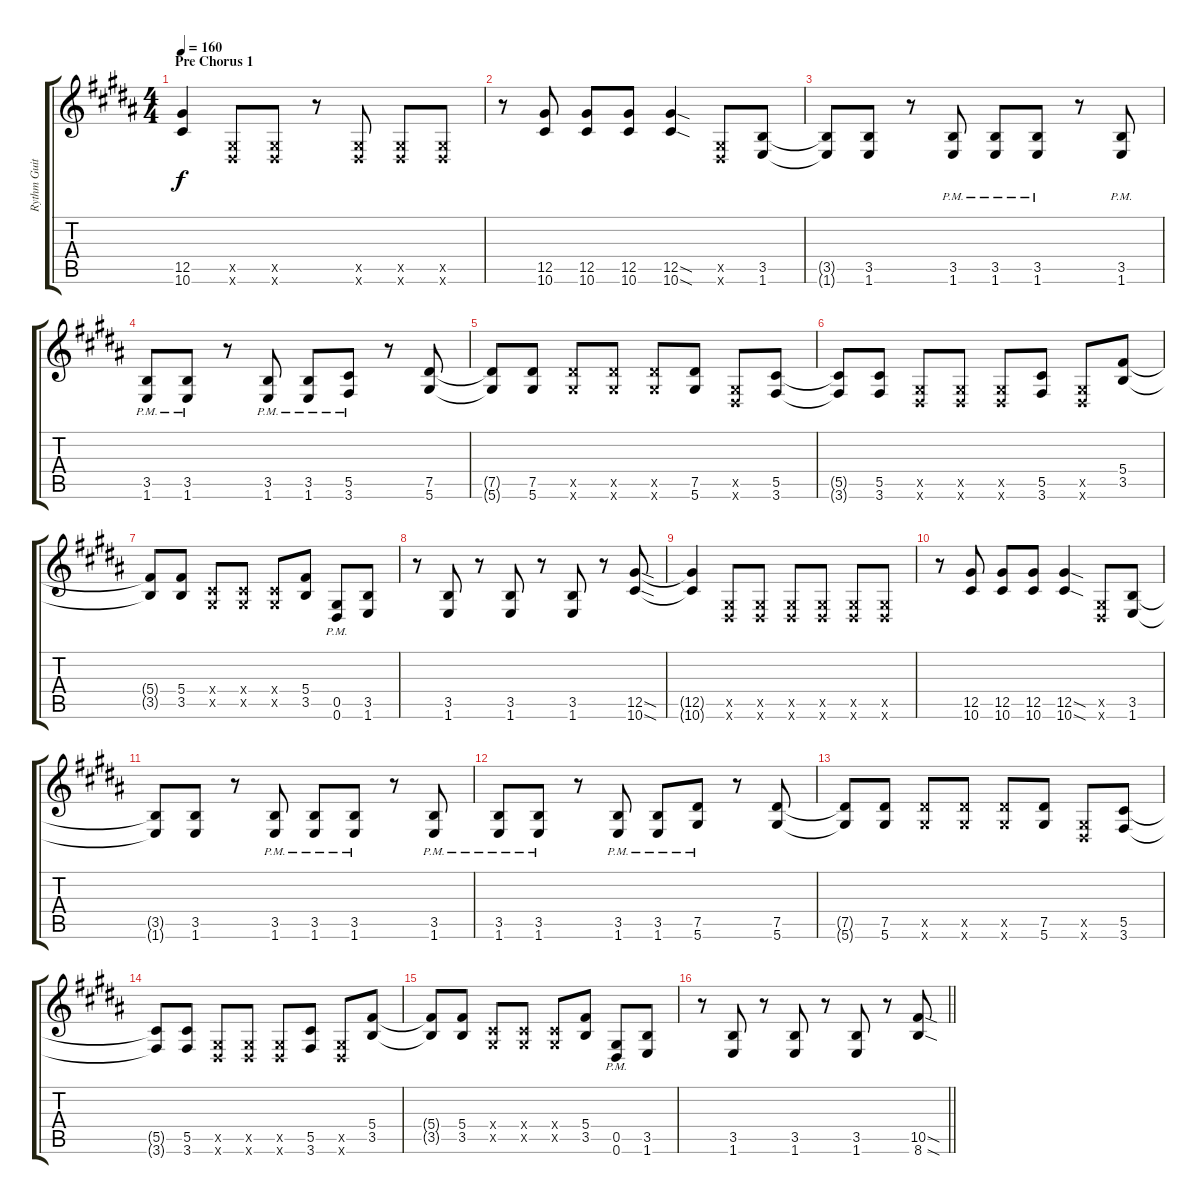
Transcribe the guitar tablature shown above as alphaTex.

\track ("Rythm Guitar" "Rythm Guit") {instrument overdrivenguitar}
\staff {score tabs}
\tuning (Eb4 Bb3 Gb3 Db3 Ab2 Eb2) {hide}
\ts (4 4)
\section ("" "Pre Chorus 1")
\tempo 160
\clef g2
\ks b
(12.5{t} 10.6{t}).4{dy f} (0.5{x} 0.6{x}).8 (0.5{x} 0.6{x}).8 r.8 (0.5{x} 0.6{x}).8 (0.5{x} 0.6{x}).8 (0.5{x} 0.6{x}).8 |
r.8 (12.5 10.6).8 (12.5 10.6).8 (12.5 10.6).8 (12.5{sod} 10.6{sod}).4 (0.5{x} 0.6{x}).8 (3.5 1.6).8 |
(3.5{t} 1.6{t}).8 (3.5 1.6).8 r.8 (3.5{pm} 1.6{pm}).8 (3.5{pm} 1.6{pm}).8 (3.5{pm} 1.6{pm}).8 r.8 (3.5{pm} 1.6{pm}).8 |
(3.5{pm} 1.6{pm}).8 (3.5{pm} 1.6{pm}).8 r.8 (3.5{pm} 1.6{pm}).8 (3.5{pm} 1.6{pm}).8 (5.5{pm} 3.6{pm}).8 r.8 (7.5 5.6).8 |
(7.5{t} 5.6{t}).8 (7.5 5.6).8 (7.5{x} 5.6{x}).8 (7.5{x} 5.6{x}).8 (7.5{x} 5.6{x}).8 (7.5 5.6).8 (0.5{x} 0.6{x}).8 (5.5 3.6).8 |
(5.5{t} 3.6{t}).8 (5.5 3.6).8 (0.5{x} 0.6{x}).8 (0.5{x} 0.6{x}).8 (0.5{x} 0.6{x}).8 (5.5 3.6).8 (0.5{x} 0.6{x}).8 (5.4 3.5).8 |
(5.4{t} 3.5{t}).8 (5.4 3.5).8 (0.4{x} 0.5{x}).8 (0.4{x} 0.5{x}).8 (0.4{x} 0.5{x}).8 (5.4 3.5).8 (0.5{pm} 0.6{pm}).8 (3.5 1.6).8 |
r.8 (3.5 1.6).8 r.8 (3.5 1.6).8 r.8 (3.5 1.6).8 r.8 (12.5{sod} 10.6{sod}).8 |
(12.5{t} 10.6{t}).4 (0.5{x} 0.6{x}).8 (0.5{x} 0.6{x}).8 (0.5{x} 0.6{x}).8 (0.5{x} 0.6{x}).8 (0.5{x} 0.6{x}).8 (0.5{x} 0.6{x}).8 |
r.8 (12.5 10.6).8 (12.5 10.6).8 (12.5 10.6).8 (12.5{sod} 10.6{sod}).4 (0.5{x} 0.6{x}).8 (3.5 1.6).8 |
(3.5{t} 1.6{t}).8 (3.5 1.6).8 r.8 (3.5{pm} 1.6{pm}).8 (3.5{pm} 1.6{pm}).8 (3.5{pm} 1.6{pm}).8 r.8 (3.5{pm} 1.6{pm}).8 |
(3.5{pm} 1.6{pm}).8 (3.5{pm} 1.6{pm}).8 r.8 (3.5{pm} 1.6{pm}).8 (3.5{pm} 1.6{pm}).8 (7.5{pm} 5.6{pm}).8 r.8 (7.5 5.6).8 |
(7.5{t} 5.6{t}).8 (7.5 5.6).8 (7.5{x} 5.6{x}).8 (7.5{x} 5.6{x}).8 (7.5{x} 5.6{x}).8 (7.5 5.6).8 (0.5{x} 0.6{x}).8 (5.5 3.6).8 |
(5.5{t} 3.6{t}).8 (5.5 3.6).8 (0.5{x} 0.6{x}).8 (0.5{x} 0.6{x}).8 (0.5{x} 0.6{x}).8 (5.5 3.6).8 (0.5{x} 0.6{x}).8 (5.4 3.5).8 |
(5.4{t} 3.5{t}).8 (5.4 3.5).8 (0.4{x} 0.5{x}).8 (0.4{x} 0.5{x}).8 (0.4{x} 0.5{x}).8 (5.4 3.5).8 (0.5{pm} 0.6{pm}).8 (3.5 1.6).8 |
\barLineRight lightlight
r.8 (3.5 1.6).8 r.8 (3.5 1.6).8 r.8 (3.5 1.6).8 r.8 (10.5{sod} 8.6{sod}).8
